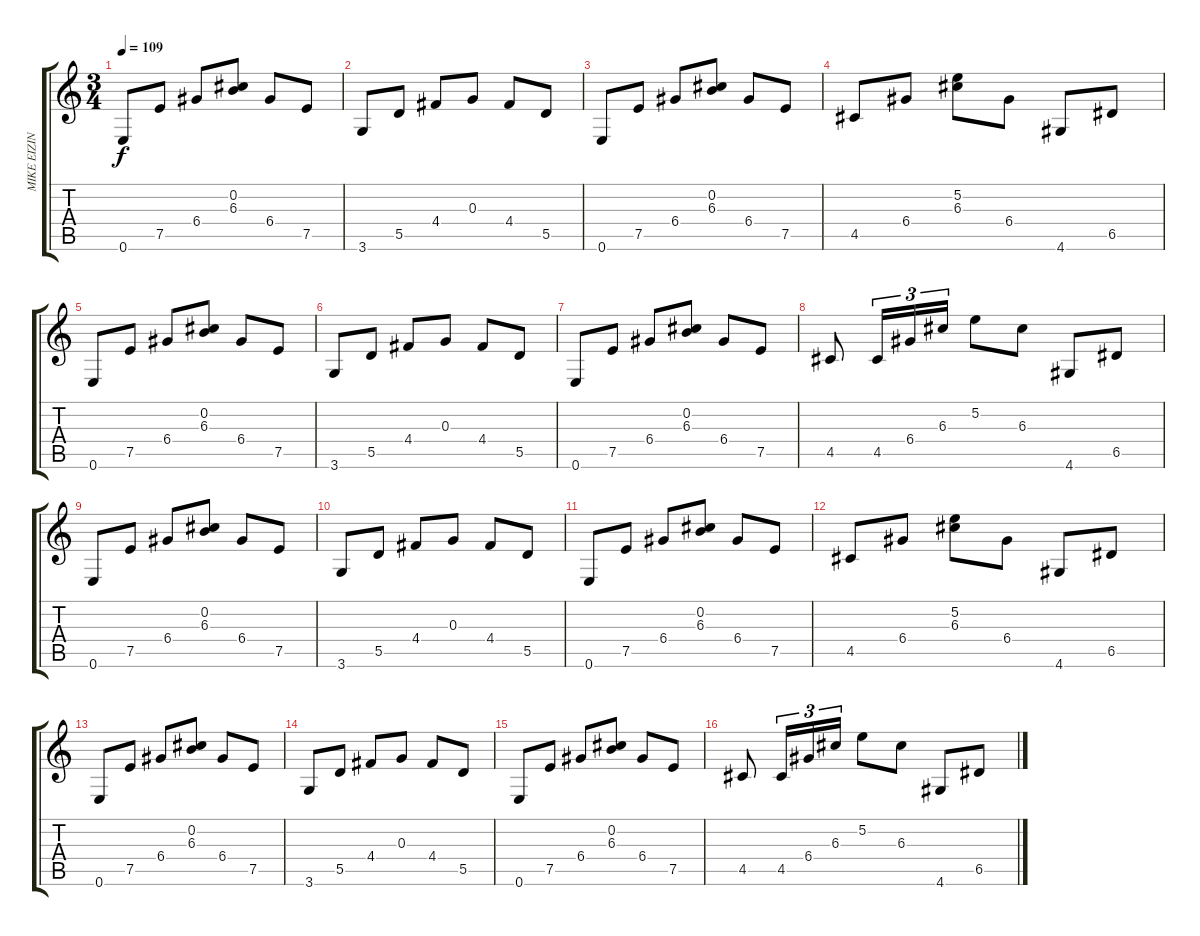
\track ("MIKE EIZINGER" "MIKE EIZIN") {instrument acousticguitarsteel}
\staff {score tabs}
\tuning (E4 B3 G3 D3 A2 E2) {hide}
\ts (3 4)
\tempo 109
\clef g2
\ks c
0.6.8{dy f} 7.5.8 6.4.8 (0.2 6.3).8 6.4.8 7.5.8 |
3.6.8 5.5.8 4.4.8 0.3.8 4.4.8 5.5.8 |
0.6.8 7.5.8 6.4.8 (0.2 6.3).8 6.4.8 7.5.8 |
4.5.8 6.4.8 (5.2 6.3).8 6.4.8 4.6.8 6.5.8 |
0.6.8 7.5.8 6.4.8 (0.2 6.3).8 6.4.8 7.5.8 |
3.6.8 5.5.8 4.4.8 0.3.8 4.4.8 5.5.8 |
0.6.8 7.5.8 6.4.8 (0.2 6.3).8 6.4.8 7.5.8 |
4.5.8 4.5.16{tu (3 2)} 6.4.16{tu (3 2)} 6.3.16{tu (3 2)} 5.2.8 6.3.8 4.6.8 6.5.8 |
0.6.8 7.5.8 6.4.8 (0.2 6.3).8 6.4.8 7.5.8 |
3.6.8 5.5.8 4.4.8 0.3.8 4.4.8 5.5.8 |
0.6.8 7.5.8 6.4.8 (0.2 6.3).8 6.4.8 7.5.8 |
4.5.8 6.4.8 (5.2 6.3).8 6.4.8 4.6.8 6.5.8 |
0.6.8 7.5.8 6.4.8 (0.2 6.3).8 6.4.8 7.5.8 |
3.6.8 5.5.8 4.4.8 0.3.8 4.4.8 5.5.8 |
0.6.8 7.5.8 6.4.8 (0.2 6.3).8 6.4.8 7.5.8 |
4.5.8 4.5.16{tu (3 2)} 6.4.16{tu (3 2)} 6.3.16{tu (3 2)} 5.2.8 6.3.8 4.6.8 6.5.8
